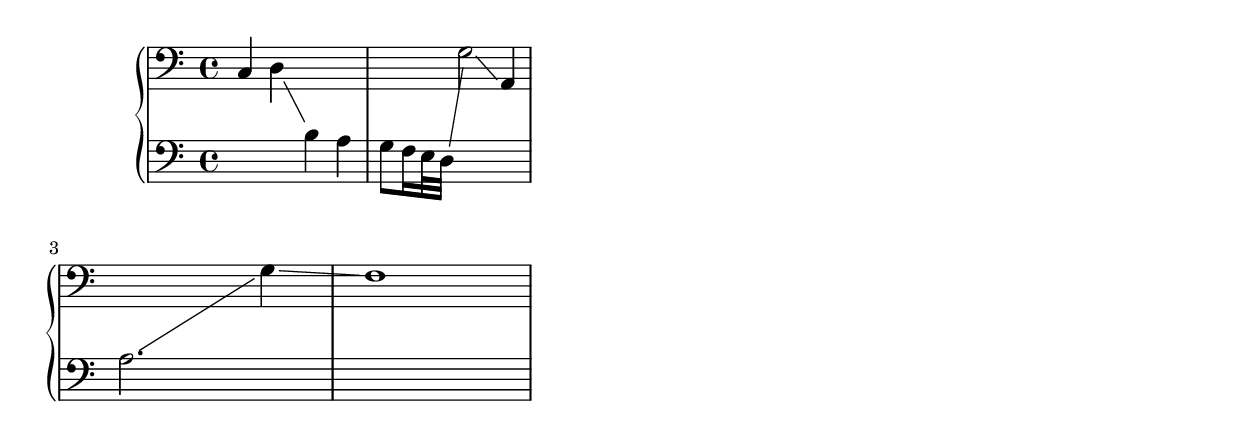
\version "1.7.6"

\header {
texidoc = "Note head lines (eg glissando)
run between centers of the note heads."
}

\include "paper20.ly"
\include "norsk.ly"

su = \notes{ \translator Staff = up}
sd = \notes{ \translator Staff = down}

\score {
    \context PianoStaff
        \notes <
	\context Staff = up   {
            \property PianoStaff.connectArpeggios = ##t
	    \showStaffSwitch
	    \clef F
	    c4 d \sd h a g8 f16 e32 d \su g2 \glissando a,4 \sd \break a2. \su g4 \glissando f1
	}
	\context Staff = down {
	    \clef F s1*4
	}
    >
\paper {
    linewidth = 8.0 \cm
}
}

%% new-chords-done %%
